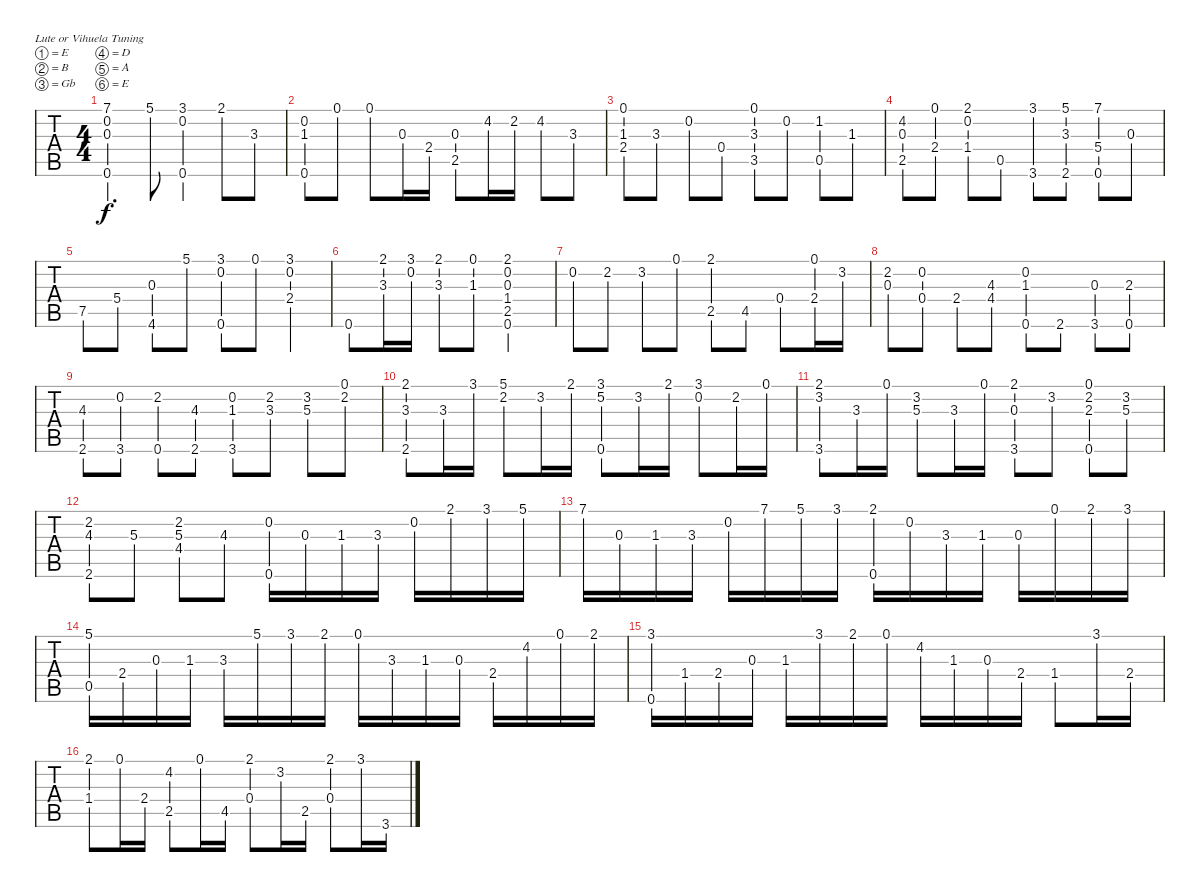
\bracketExtendMode groupsimilarinstruments
\singleTrackTrackNamePolicy hidden
\multiTrackTrackNamePolicy hidden
\firstSystemTrackNameOrientation horizontal
\otherSystemsTrackNameOrientation horizontal
\track ("Guitar Standard" "Guitar Sta") {instrument acousticguitarsteel}
\staff {tabs}
\tuning (E4 B3 Gb3 D3 A2 E2)
\ts (4 4)
\tempo (120 hide)
\clef g2
\scale
1.13871
\ks c
(7.1 0.2 0.3 0.6).4{d dy f instrument acousticguitarsteel} 5.1.8 (3.1 0.2 0.6).4 2.1.8 3.3.8 |
\scale
0.930643 (0.2 1.3 0.6).8 0.1.8 0.1.8 0.3.16 2.4.16 (0.3 2.5).8 4.2.16 2.2.16 4.2.8 3.3.8 |
\scale
0.930643 (0.1 1.3 2.4).8 3.3.8 0.2.8 0.4.8 (0.1 3.3 3.5).8 0.2.8 (1.2 0.5).8 1.3.8 |
\scale
1.08827 (4.2 0.3 2.5).8 (0.1 2.4).8 (2.1 0.2 1.4).8 0.5.8 (3.1 3.6).8 (5.1 3.3 2.6).8 (7.1 5.4 0.6).8 0.3.8 |
\scale
0.955864 7.5.8 5.4.8 (0.3 4.6).8 5.1.8 (3.1 0.2 0.6).8 0.1.8 (3.1 0.2 2.4).4 |
\scale
0.955864 0.6.8 (2.1 3.3).16 (3.1 0.2).16 (2.1 3.3).8 (0.1 1.3).8 (2.1 0.2 0.3 1.4 2.5 0.6).2 |
\scale
1.08827 0.2.8 2.2.8 3.2.8 0.1.8 (2.1 2.5).8 4.5.8 0.4.8 (0.1 2.4).16 3.2.16 |
\scale
0.955864 (2.2 0.3).8 (0.2 0.4).8 2.4.8 (4.3 4.4).8 (0.2 1.3 0.6).8 2.6.8 (0.3 3.6).8 (2.3 0.6).8 |
\scale
0.955864 (4.3 2.6).8 (0.2 3.6).8 (2.2 0.6).8 (4.3 2.6).8 (0.2 1.3 3.6).8 (2.2 3.3).8 (3.2 5.3).8 (0.1 2.2).8 |
\scale
1.08827 (2.1 3.3 2.6).8 3.3.16 3.1.16 (5.1 2.2).8 3.2.16 2.1.16 (3.1 5.2 0.6).8 3.2.16 2.1.16 (3.1 0.2).8 2.2.16 0.1.16 |
\scale
0.955864 (2.1 3.2 3.6).8 3.3.16 0.1.16 (3.2 5.3).8 3.3.16 0.1.16 (2.1 0.3 3.6).8 3.2.8 (0.1 2.2 2.3 0.6).8 (3.2 5.3).8 |
\scale
0.955864 (2.2 4.3 2.6).8 5.3.8 (2.2 5.3 4.4).8 4.3.8 (0.2 0.6).16 0.3.16 1.3.16 3.3.16 0.2.16 2.1.16 3.1.16 5.1.16 |
\scale
1.08827 7.1.16 0.3.16 1.3.16 3.3.16 0.2.16 7.1.16 5.1.16 3.1.16 (2.1 0.6).16 0.2.16 3.3.16 1.3.16 0.3.16 0.1.16 2.1.16 3.1.16 |
\scale
0.955864 (5.1 0.5).16 2.4.16 0.3.16 1.3.16 3.3.16 5.1.16 3.1.16 2.1.16 0.1.16 3.3.16 1.3.16 0.3.16 2.4.16 4.2.16 0.1.16 2.1.16 |
\scale
0.955864 (3.1 0.6).16 1.4.16 2.4.16 0.3.16 1.3.16 3.1.16 2.1.16 0.1.16 4.2.16 1.3.16 0.3.16 2.4.16 1.4.8 3.1.16 2.4.16 |
\scale
1.08827 (2.1 1.4).8 0.1.16 2.4.16 (4.2 2.5).8 0.1.16 4.5.16 (2.1 0.4).8 3.2.16 2.5.16 (2.1 0.4).8 3.1.16 3.6.16
